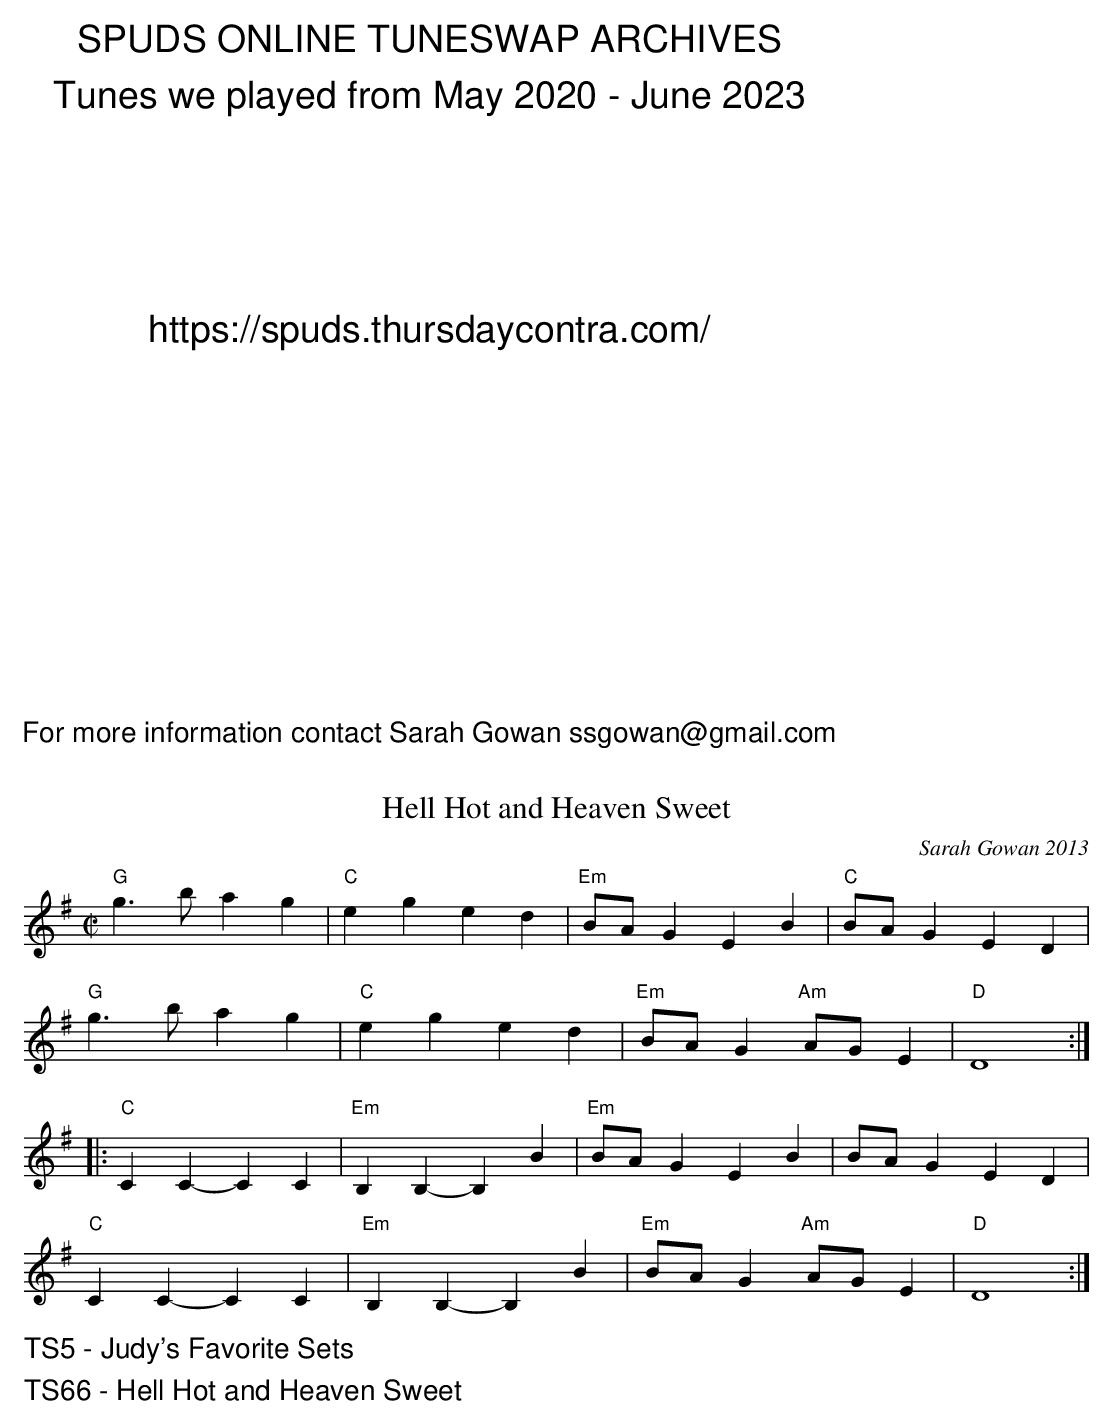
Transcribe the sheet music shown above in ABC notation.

X:1
T:Hell Hot and Heaven Sweet
C:Sarah Gowan 2013
M:C|
L:1/8
K:G
"G"g3b a2 g2|"C"e2g2e2d2|"Em"BAG2 E2B2 |"C"BAG2 E2D2|
"G"g3b a2 g2|"C"e2g2e2d2|"Em"BAG2 "Am"AGE2|"D"D8:|
|:"C"C2C2-C2C2|"Em"B,2B,2-B,2B2|"Em"BAG2 E2B2 |BAG2 E2D2|
"C"C2C2-C2C2|"Em"B,2B,2-B,2B2|"Em"BAG2 "Am"AGE2|"D"D8:|
